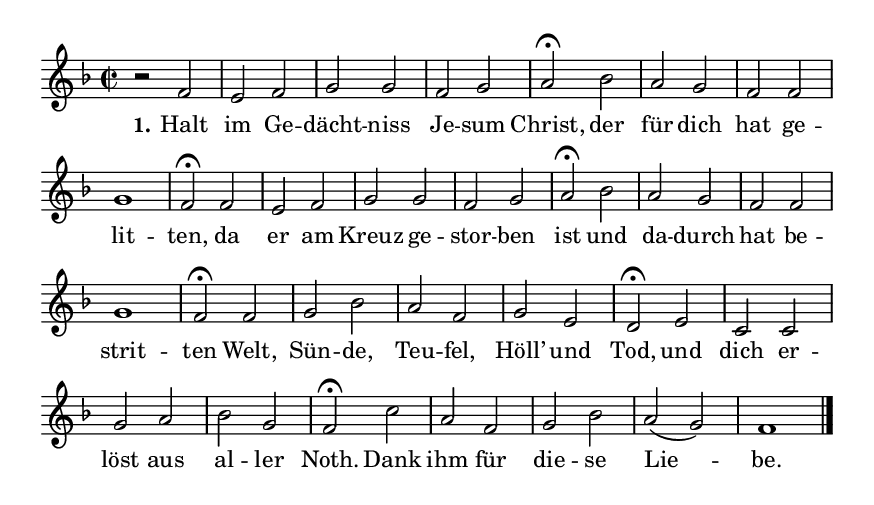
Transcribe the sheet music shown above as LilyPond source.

\version "2.12.3"

\include "config.ily"

\relative c' {
  \key f \major
  \time 2/2
  
  r2 f | e f | g g | f g | a\fermata
  
  bes2 | a g | f f | g1 | f2\fermata
  
  f | e f | g g | f g | a\fermata
  
  bes2 | a g | f f | g1 | f2\fermata
  
  f2 | g bes | a f | g e | d\fermata
  
  e2 | c c | g' a | bes g | f\fermata
  
  c'2 | a f | g bes | a( g) | f1
  
  \bar "|."
}
\addlyrics {
  \set stanza = "1."
  Halt im Ge -- dächt -- niss Je -- sum Christ,
  der für dich hat ge -- lit -- ten,
  da er am Kreuz ge -- stor -- ben ist
  und da -- durch hat be -- strit -- ten
  Welt, Sün -- de, Teu -- fel, Höll’ und Tod,
  und dich er -- löst aus al -- ler Noth.
  Dank ihm für die -- se Lie -- be.
}
